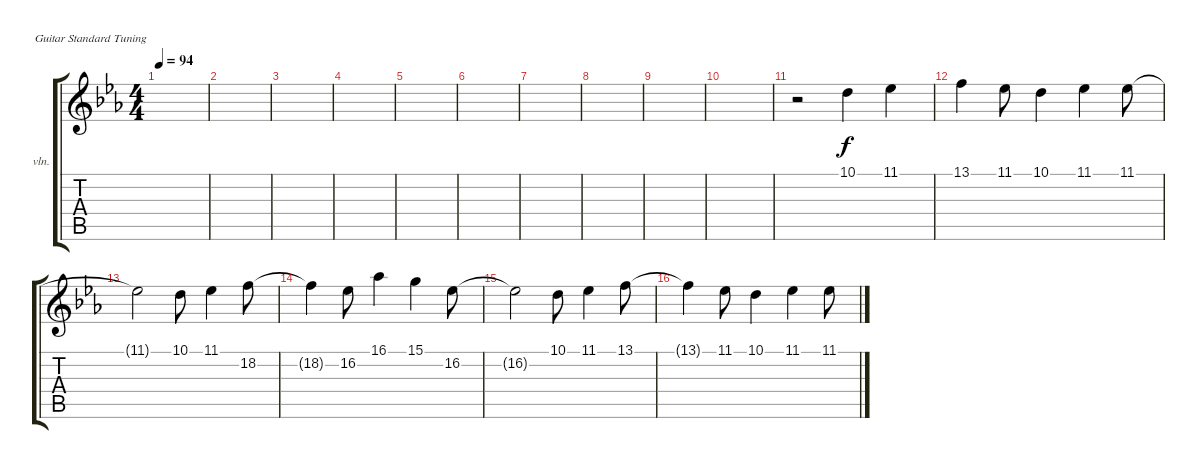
\defaultSystemsLayout 4
\bracketExtendMode groupsimilarinstruments
\firstSystemTrackNameOrientation horizontal
\otherSystemsTrackNameOrientation horizontal
\track ("Violin" "vln.") {instrument violin}
\staff {score tabs}
\tuning (E4 B3 G3 D3 A2 E2)
\ts (4 4)
\beaming (8 2 2 2 2)
\scale
1.25141
\tempo 94
\accidentals auto
\clef g2
\ottava regular
\simile none
\ks cminor
|
\scale
0.916198 |
\scale
0.916198 |
\scale
0.916198 |
|
|
|
|
|
|
r.2{beam Down} 10.1{acc forcenatural}.4{beam Down} 11.1{acc b}.4{beam Down} |
13.1{acc forcenatural}.4{beam Down} 11.1{acc b}.8{beam Down} 10.1{acc forcenatural}.4{beam Down} 11.1{acc b}.4{beam Down} 11.1{acc b}.8{beam Down} |
11.1{t acc b}.2{beam Down} 10.1{acc forcenatural}.8{beam Down} 11.1{acc b}.4{beam Down} 18.2{acc forcenatural}.8{beam Down} |
18.2{t acc forcenatural}.4{beam Down} 16.2{acc b}.8{beam Down} 16.1{acc b}.4{beam Down} 15.1{acc forcenatural}.4{beam Down} 16.2{acc b}.8{beam Down} |
16.2{t acc b}.2{beam Down} 10.1{acc forcenatural}.8{beam Down} 11.1{acc b}.4{beam Down} 13.1{acc forcenatural}.8{beam Down} |
13.1{t acc forcenatural}.4{beam Down} 11.1{acc b}.8{beam Down} 10.1{acc forcenatural}.4{beam Down} 11.1{acc b}.4{beam Down} 11.1{acc b}.8{beam Down}
